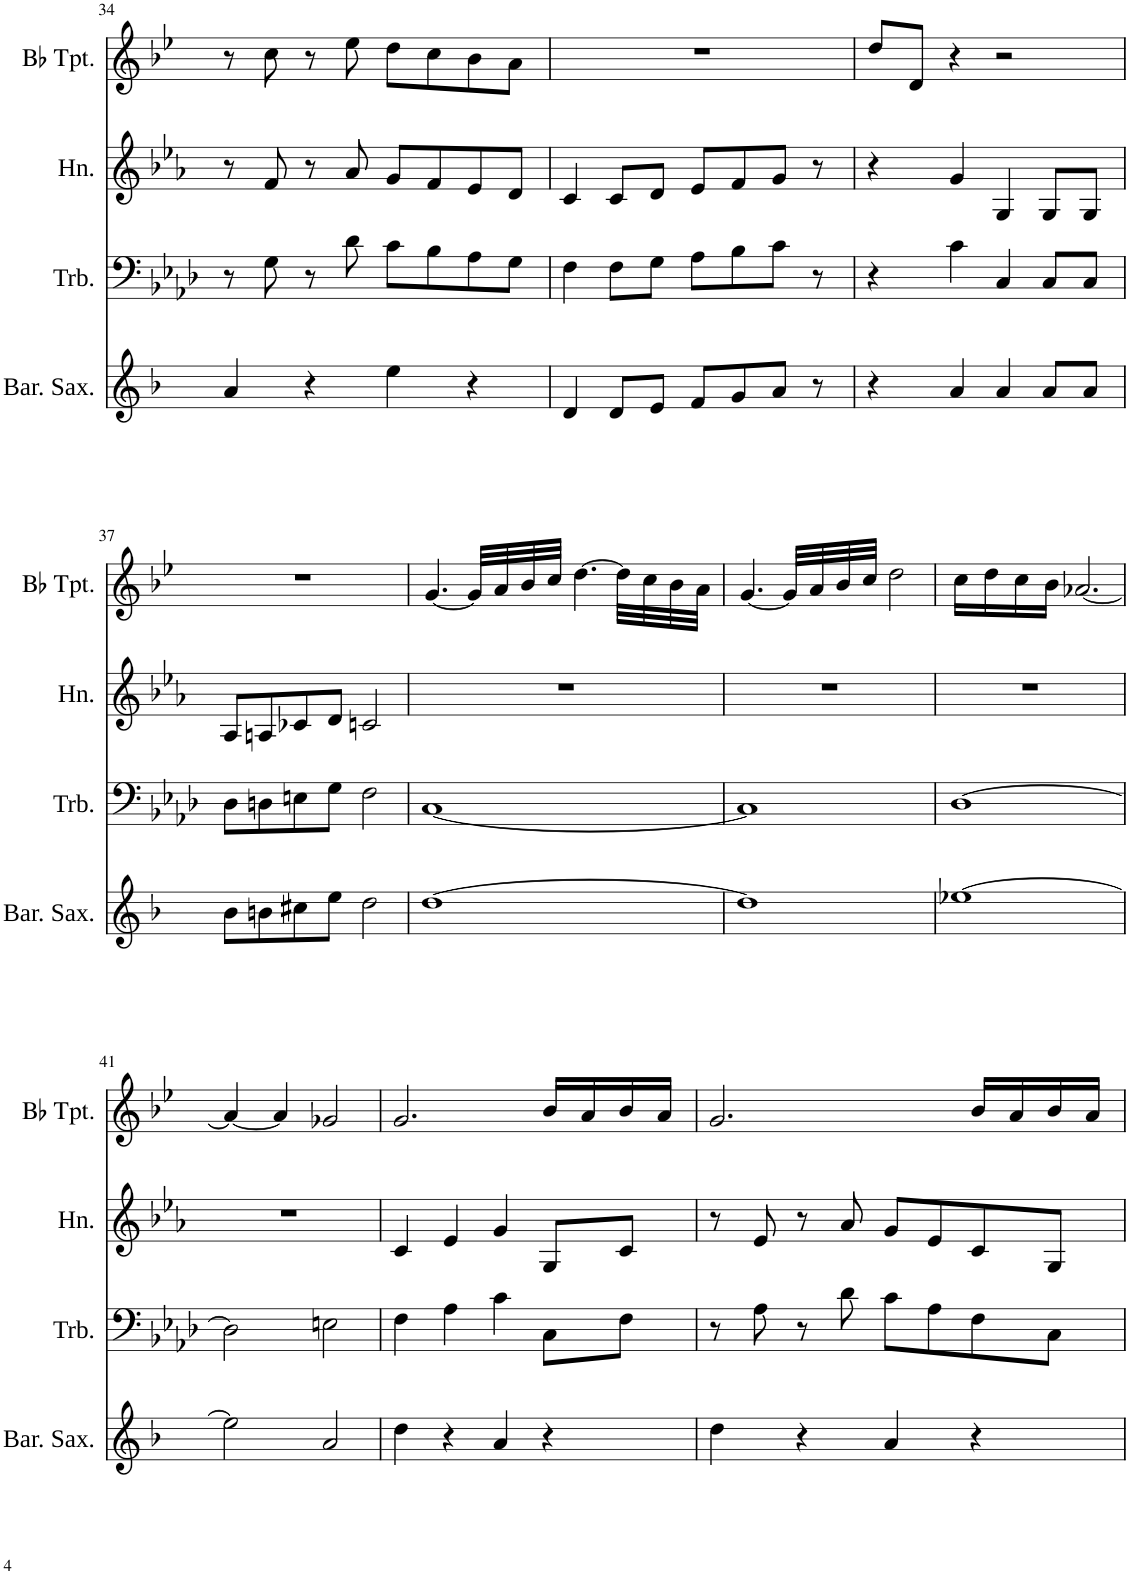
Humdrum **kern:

**kern	**kern	**kern	**kern
*part4	*part3	*part2	*part1
*staff4	*staff3	*staff2	*staff1
*I"Baritone Saxophone	*I"Trombone	*I"Horn	*I"Bb Trumpet
*I'Bar. Sax.	*I'Trb.	*I'Hn.	*I'Bb Tpt.
!!LO:PB:g=z
*clefG2	*clefF4	*clefG2	*clefG2
*Trd12c21	*	*Trd4c7	*Trd1c2
*k[b-]	*k[b-e-a-d-]	*k[b-e-a-]	*k[b-e-]
*M4/4	*M4/4	*M4/4	*M4/4
*met(c|)	*met(c|)	*met(c|)	*met(c|)
=34	=34	=34	=34
4a/	8r	8r	8r
.	8G\	8f/	8cc\
4r	8r	8r	8r
.	8d-\	8a-/	8ee-\
4ee\	8c\L	8g/L	8dd\L
.	8B-\	8f/	8cc\
4r	8A-\	8e-/	8b-\
.	8G\J	8d/J	8a\J
=35	=35	=35	=35
4d/	4F\	4c/	1r
8d/L	8F\L	8c/L	.
8e/J	8G\J	8d/J	.
8f/L	8A-\L	8e-/L	.
8g/	8B-\	8f/	.
8a/J	8c\J	8g/J	.
8r	8r	8r	.
=36	=36	=36	=36
4r	4r	4r	8dd/L
.	.	.	8d/J
4a/	4c\	4g/	4r
4a/	4C/	4G/	2r
8a/L	8C/L	8G/L	.
8a/J	8C/J	8G/J	.
!!LO:LB:g=z
=37	=37	=37	=37
8b-\L	8D-\L	8A-/L	1r
8bn\	8Dn\	8An/	.
8cc#X\	8En\	8c-X/	.
8ee\J	8G\J	8d/J	.
2dd\	2F\	2cn/	.
=38	=38	=38	=38
[1dd	[1C	1r	[4.g/
.	.	.	32g/LLL]
.	.	.	32a/
.	.	.	32b-/
.	.	.	32cc/JJJ
.	.	.	[4.dd\
.	.	.	32dd\LLL]
.	.	.	32cc\
.	.	.	32b-\
.	.	.	32a\JJJ
=39	=39	=39	=39
1dd]	1C]	1r	[4.g/
.	.	.	32g/LLL]
.	.	.	32a/
.	.	.	32b-/
.	.	.	32cc/JJJ
.	.	.	2dd\
=40	=40	=40	=40
[1ee-X	[1D-	1r	16cc\LL
.	.	.	16dd\
.	.	.	16cc\
.	.	.	16b-\JJ
.	.	.	[2.a-X/
!!LO:LB:g=z
=41	=41	=41	=41
2ee-\]	2D-\]	1r	4a-/_
.	.	.	4a-/]
2a/	2En\	.	2g-X/
=42	=42	=42	=42
4dd\	4F\	4c/	2.g/
4r	4A-\	4e-/	.
4a/	4c\	4g/	.
4r	8C\L	8G/L	16b-/LL
.	.	.	16a/
.	8F\J	8c/J	16b-/
.	.	.	16a/JJ
=43	=43	=43	=43
4dd\	8r	8r	2.g/
.	8A-\	8e-/	.
4r	8r	8r	.
.	8d-\	8a-/	.
4a/	8c\L	8g/L	.
.	8A-\	8e-/	.
4r	8F\	8c/	16b-/LL
.	.	.	16a/
.	8C\J	8G/J	16b-/
.	.	.	16a/JJ
=	=	=	=
*-	*-	*-	*-
